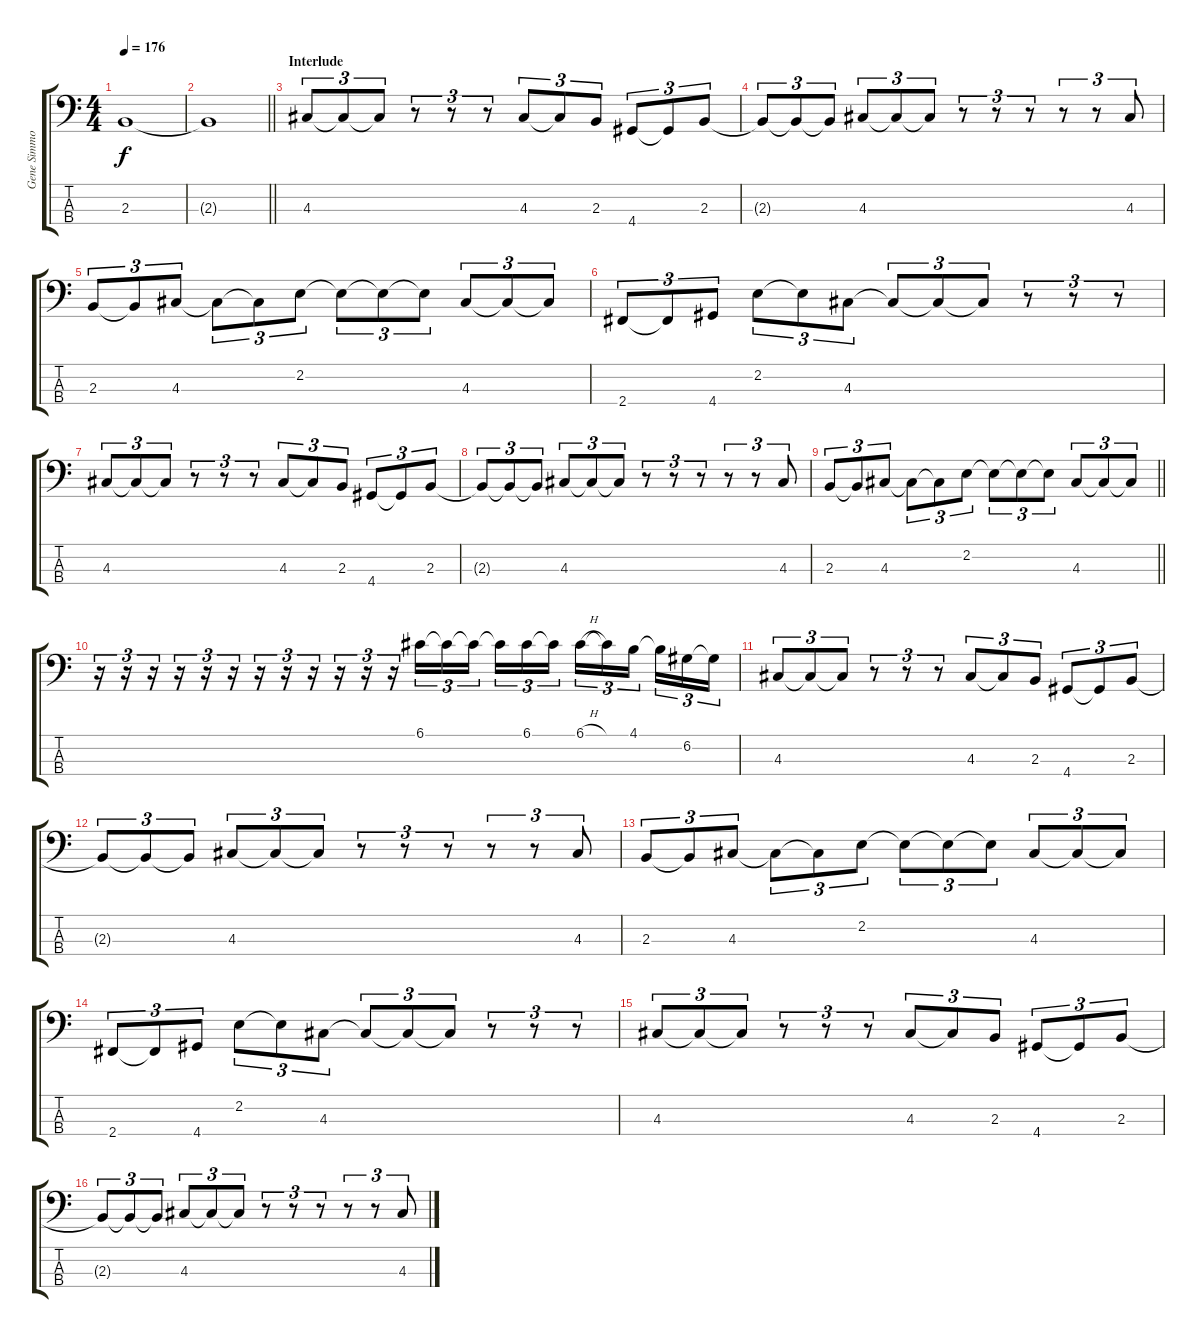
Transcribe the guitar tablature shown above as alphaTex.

\track ("Gene Simmons" "Gene Simmo") {instrument electricbasspick}
\staff {score tabs}
\tuning (G2 D2 A1 E1) {hide}
\ts (4 4)
\tempo 176
\clef f4
\ks c
2.3{t}.1{dy f} |
\barLineRight lightlight
2.3{t}.1 |
\section ("" "Interlude")
4.3.8{tu (3 2)} 4.3{t}.8{tu (3 2)} 4.3{t}.8{tu (3 2)} r.8{tu (3 2)} r.8{tu (3 2)} r.8{tu (3 2)} 4.3.8{tu (3 2)} 4.3{t}.8{tu (3 2)} 2.3.8{tu (3 2)} 4.4.8{tu (3 2)} 4.4{t}.8{tu (3 2)} 2.3.8{tu (3 2)} |
2.3{t}.8{tu (3 2)} 2.3{t}.8{tu (3 2)} 2.3{t}.8{tu (3 2)} 4.3.8{tu (3 2)} 4.3{t}.8{tu (3 2)} 4.3{t}.8{tu (3 2)} r.8{tu (3 2)} r.8{tu (3 2)} r.8{tu (3 2)} r.8{tu (3 2)} r.8{tu (3 2)} 4.3.8{tu (3 2)} |
2.3.8{tu (3 2)} 2.3{t}.8{tu (3 2)} 4.3.8{tu (3 2)} 4.3{t}.8{tu (3 2)} 4.3{t}.8{tu (3 2)} 2.2.8{tu (3 2)} 2.2{t}.8{tu (3 2)} 2.2{t}.8{tu (3 2)} 2.2{t}.8{tu (3 2)} 4.3.8{tu (3 2)} 4.3{t}.8{tu (3 2)} 4.3{t}.8{tu (3 2)} |
2.4.8{tu (3 2)} 2.4{t}.8{tu (3 2)} 4.4.8{tu (3 2)} 2.2.8{tu (3 2)} 2.2{t}.8{tu (3 2)} 4.3.8{tu (3 2)} 4.3{t}.8{tu (3 2)} 4.3{t}.8{tu (3 2)} 4.3{t}.8{tu (3 2)} r.8{tu (3 2)} r.8{tu (3 2)} r.8{tu (3 2)} |
4.3.8{tu (3 2)} 4.3{t}.8{tu (3 2)} 4.3{t}.8{tu (3 2)} r.8{tu (3 2)} r.8{tu (3 2)} r.8{tu (3 2)} 4.3.8{tu (3 2)} 4.3{t}.8{tu (3 2)} 2.3.8{tu (3 2)} 4.4.8{tu (3 2)} 4.4{t}.8{tu (3 2)} 2.3.8{tu (3 2)} |
2.3{t}.8{tu (3 2)} 2.3{t}.8{tu (3 2)} 2.3{t}.8{tu (3 2)} 4.3.8{tu (3 2)} 4.3{t}.8{tu (3 2)} 4.3{t}.8{tu (3 2)} r.8{tu (3 2)} r.8{tu (3 2)} r.8{tu (3 2)} r.8{tu (3 2)} r.8{tu (3 2)} 4.3.8{tu (3 2)} |
\barLineRight lightlight
2.3.8{tu (3 2)} 2.3{t}.8{tu (3 2)} 4.3.8{tu (3 2)} 4.3{t}.8{tu (3 2)} 4.3{t}.8{tu (3 2)} 2.2.8{tu (3 2)} 2.2{t}.8{tu (3 2)} 2.2{t}.8{tu (3 2)} 2.2{t}.8{tu (3 2)} 4.3.8{tu (3 2)} 4.3{t}.8{tu (3 2)} 4.3{t}.8{tu (3 2)} |
r.16{tu (3 2)} r.16{tu (3 2)} r.16{tu (3 2)} r.16{tu (3 2)} r.16{tu (3 2)} r.16{tu (3 2)} r.16{tu (3 2)} r.16{tu (3 2)} r.16{tu (3 2)} r.16{tu (3 2)} r.16{tu (3 2)} r.16{tu (3 2)} 6.1.16{tu (3 2)} 6.1{t}.16{tu (3 2)} 6.1{t}.16{tu (3 2) beam splitsecondary} 6.1{t}.16{tu (3 2)} 6.1.16{tu (3 2)} 6.1{t}.16{tu (3 2)} 6.1{h}.16{tu (3 2)} 6.1{t}.16{tu (3 2)} 4.1.16{tu (3 2) beam splitsecondary} 4.1{t}.16{tu (3 2)} 6.2.16{tu (3 2)} 6.2{t}.16{tu (3 2)} |
4.3.8{tu (3 2)} 4.3{t}.8{tu (3 2)} 4.3{t}.8{tu (3 2)} r.8{tu (3 2)} r.8{tu (3 2)} r.8{tu (3 2)} 4.3.8{tu (3 2)} 4.3{t}.8{tu (3 2)} 2.3.8{tu (3 2)} 4.4.8{tu (3 2)} 4.4{t}.8{tu (3 2)} 2.3.8{tu (3 2)} |
2.3{t}.8{tu (3 2)} 2.3{t}.8{tu (3 2)} 2.3{t}.8{tu (3 2)} 4.3.8{tu (3 2)} 4.3{t}.8{tu (3 2)} 4.3{t}.8{tu (3 2)} r.8{tu (3 2)} r.8{tu (3 2)} r.8{tu (3 2)} r.8{tu (3 2)} r.8{tu (3 2)} 4.3.8{tu (3 2)} |
2.3.8{tu (3 2)} 2.3{t}.8{tu (3 2)} 4.3.8{tu (3 2)} 4.3{t}.8{tu (3 2)} 4.3{t}.8{tu (3 2)} 2.2.8{tu (3 2)} 2.2{t}.8{tu (3 2)} 2.2{t}.8{tu (3 2)} 2.2{t}.8{tu (3 2)} 4.3.8{tu (3 2)} 4.3{t}.8{tu (3 2)} 4.3{t}.8{tu (3 2)} |
2.4.8{tu (3 2)} 2.4{t}.8{tu (3 2)} 4.4.8{tu (3 2)} 2.2.8{tu (3 2)} 2.2{t}.8{tu (3 2)} 4.3.8{tu (3 2)} 4.3{t}.8{tu (3 2)} 4.3{t}.8{tu (3 2)} 4.3{t}.8{tu (3 2)} r.8{tu (3 2)} r.8{tu (3 2)} r.8{tu (3 2)} |
4.3.8{tu (3 2)} 4.3{t}.8{tu (3 2)} 4.3{t}.8{tu (3 2)} r.8{tu (3 2)} r.8{tu (3 2)} r.8{tu (3 2)} 4.3.8{tu (3 2)} 4.3{t}.8{tu (3 2)} 2.3.8{tu (3 2)} 4.4.8{tu (3 2)} 4.4{t}.8{tu (3 2)} 2.3.8{tu (3 2)} |
2.3{t}.8{tu (3 2)} 2.3{t}.8{tu (3 2)} 2.3{t}.8{tu (3 2)} 4.3.8{tu (3 2)} 4.3{t}.8{tu (3 2)} 4.3{t}.8{tu (3 2)} r.8{tu (3 2)} r.8{tu (3 2)} r.8{tu (3 2)} r.8{tu (3 2)} r.8{tu (3 2)} 4.3.8{tu (3 2)}
